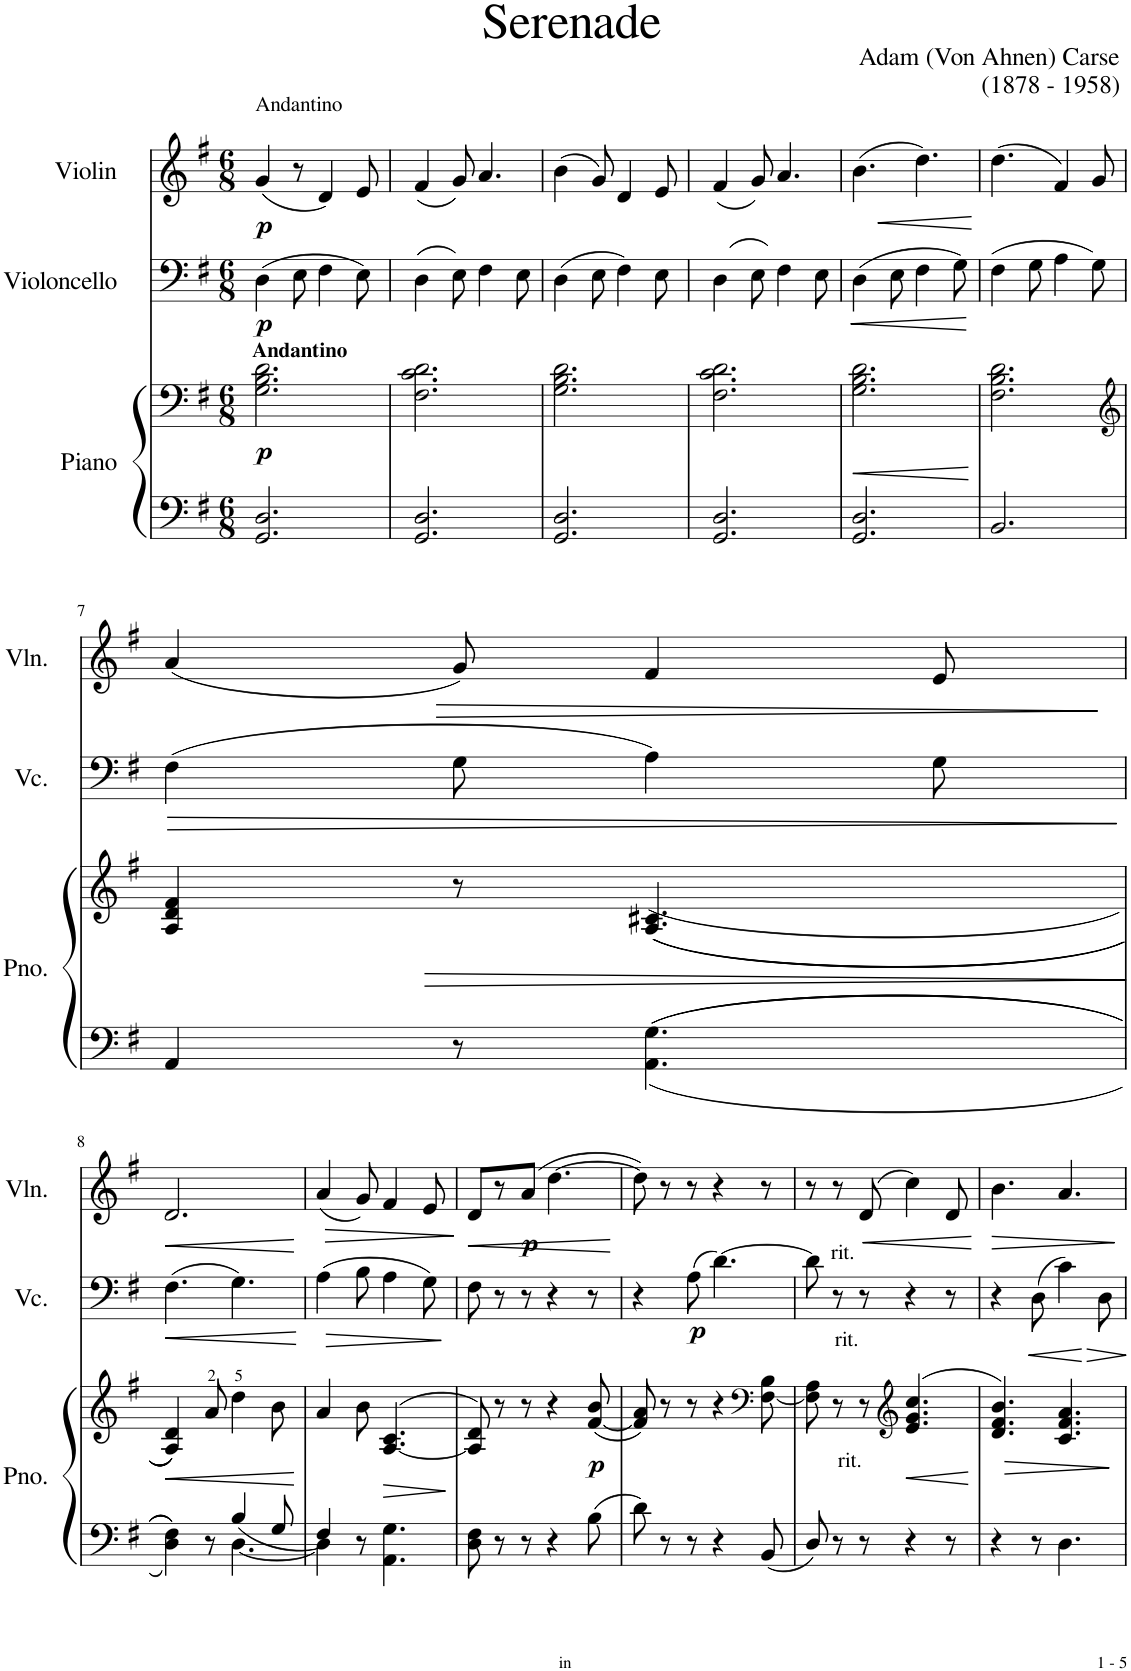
**kern	**kern	**dynam	**kern	**dynam	**kern	**dynam
*part3	*part3	*part3	*part2	*part2	*part1	*part1
*staff4	*staff3	*staff3/4	*staff2	*staff2	*staff1	*staff1
*I"Piano	*	*	*I"Violoncello	*	*I"Violin	*
*I'Pno.	*	*	*I'Vc.	*	*I'Vln.	*
*clefF4	*clefF4	*	*clefF4	*	*clefG2	*
*k[f#]	*k[f#]	*	*k[f#]	*	*k[f#]	*
*M6/8	*M6/8	*	*M6/8	*	*M6/8	*
=1	=1	=1	=1	=1	=1	=1
!	!	!	!	!	!LO:TX:a:t=Andantino	!
!	!LO:TX:a:B:t=Andantino	!	!	!	!	!
!	!	!LO:DY:b	!	!LO:DY:b	!	!LO:DY:b
2.GG/ 2.D/	2.G\ 2.B\ 2.d\	p	(4D\	p	(4g/	p
.	.	.	8E\	.	8r	.
.	.	.	4F#\	.	4d/)	.
.	.	.	8E\)	.	8e/	.
=2	=2	=2	=2	=2	=2	=2
2.GG/ 2.D/	2.F#\ 2.c\ 2.d\	.	(4D\	.	(4f#/	.
.	.	.	8E\)	.	8g/)	.
.	.	.	4F#\	.	4.a/	.
.	.	.	8E\	.	.	.
=3	=3	=3	=3	=3	=3	=3
2.GG/ 2.D/	2.G\ 2.B\ 2.d\	.	(4D\	.	(4b\	.
.	.	.	8E\	.	8g/)	.
.	.	.	4F#\)	.	4d/	.
.	.	.	8E\	.	8e/	.
=4	=4	=4	=4	=4	=4	=4
2.GG/ 2.D/	2.F#\ 2.c\ 2.d\	.	(4D\	.	(4f#/	.
.	.	.	8E\)	.	8g/)	.
.	.	.	4F#\	.	4.a/	.
.	.	.	8E\	.	.	.
=5	=5	=5	=5	=5	=5	=5
!	!	!LO:HP:b	!	!LO:HP:b	!	!
2.GG/ 2.D/	2.G\ 2.B\ 2.d\	<	(4D\	<	(4.b\	.
.	.	.	8E\	.	.	.
!	!	!	!	!	!	!LO:HP:b
.	.	.	4F#\	.	4.dd\)	<
.	.	.	8G\)	.	.	.
.	.	[	.	[	.	[
=6	=6	=6	=6	=6	=6	=6
2.BB/	2.F#\ 2.B\ 2.d\	.	(4F#\	.	(4.dd\	.
.	.	.	8G\	.	.	.
.	.	.	4A\	.	4f#/)	.
.	.	.	8G\)	.	8g/	.
!!LO:LB:g=z
=7	=7	=7	=7	=7	=7	=7
*	*clefG2	*	*	*	*	*
!	!	!	!	!LO:HP:b	!	!
4AA/	4A/ 4d/ 4f#/	.	(4F#\	>	(4a/	.
!	!	!	!	!	!	!LO:HP:b
8r	8r	.	8G\	.	8g/)	>
4.AA\ 4.G\	((<(4.A/ 4.c#X/	.	4A\)	.	4f#/	.
.	.	.	8G\	.	8e/	.
.	.	.	.	]	.	]
!!LO:LB:g=z
=8	=8	=8	=8	=8	=8	=8
*^	*	*	*	*	*	*
!	!	!	!LO:HP:b	!	!	!	!LO:HP:b
4D\ 4F#\	4.ryy	4A/ 4d/)))	<	(4.F#\	.	2.d/	<
8r	.	8a/	.	.	.	.	.
!	!	!	!	!	!LO:HP:b	!	!
4B/	[4.D\	4dd\	.	4.G\)	<	.	.
8G/	.	8b\	.	.	.	.	.
*v	*v	*	*	*	*	*	*
.	.	[	.	[	.	[
=9	=9	=9	=9	=9	=9	=9
*^	*	*	*	*	*	*
!	!	!	!	!	!LO:HP:b	!	!
4D\]	4F#/	4a/	.	(4A\	>	(4a/	.
!	!	!	!	!	!LO:HP:b	!	!
8r	2ryy	8b\	.	8B\	>	8g/)	.
!	!	!	!LO:HP:b	!	!	!	!
4.AA\ 4.G\	.	(>[4.A/ 4.c/	>	4A\	.	4f#/	.
.	.	.	.	8G\)	.	8e/	.
*v	*v	*	*	*	*	*	*
.	.	]	.	] ]	.	.
=10	=10	=10	=10	=10	=10	=10
!	!	!	!	!	!	!LO:HP:b
8D\ 8F#\	8A/] 8d/)	.	8F#\	.	8d/L	<
8r	8r	.	8r	.	8r	.
!	!	!	!	!	!	!LO:DY:b
8r	8r	.	8r	.	(8a/J	p
4r	4r	.	4r	.	[4.dd\	.
!	!	!LO:DY:b	!	!	!	!
8B\	([<8f#/ 8b/	p	8r	.	.	.
.	.	.	.	.	.	[
=11	=11	=11	=11	=11	=11	=11
*	*^	*	*	*	*	*
8d\	8f#/] 8a/)	8ryy	.	4r	.	8dd\])	.
*	*v	*v	*	*	*	*	*
8r	8r	.	.	.	8r	.
!	!	!	!	!LO:DY:b	!	!
8r	8r	.	(8A\	p	8r	.
4r	4r	.	[4.d\)	.	4r	.
*	*clefF4	*	*	*	*	*
*	*^	*	*	*	*	*
8BB/	8ryy	[8F#\ 8B\	.	.	.	8r	.
*	*v	*v	*	*	*	*	*
=12	=12	=12	=12	=12	=12	=12
8D/	8F#\] 8A\	.	8d\]	.	8r	.
!	!	!	!LO:TX:b:t=rit.	!	!	!
!	!LO:TX:b:t=rit.	!	!	!	!	!
8r	8r	.	8r	.	8r	.
!	!	!	!	!	!LO:TX:b:t=rit.	!
!	!	!	!	!	!	!LO:HP:b
8r	8r	.	8r	.	(8d/	<
*	*clefG2	*	*	*	*	*
!	!	!LO:HP:b	!	!	!	!
4r	(>4.e/ 4.g/ 4.cc/	<	4r	.	4cc\)	.
8r	.	.	8r	.	8d/	.
.	.	[	.	.	.	[
=13	=13	=13	=13	=13	=13	=13
!	!	!	!	!	!	!LO:HP:b
4r	4.d/ 4.f#/ 4.b/)	.	4r	.	4.b\	>
!	!	!	!	!LO:HP:b	!	!
8r	.	.	(8D\	<	.	.
!	!	!LO:HP:b	!	!	!	!
4.D\	4.c/ 4.f#/ 4.a/	>	4c\)	.	4.a/	.
!	!	!	!	!LO:HP:b	!	!
.	.	.	8D\	>	.	.
.	.	]	.	[ ]	.	]
=	=	=	=	=	=	=
*-	*-	*-	*-	*-	*-	*-
